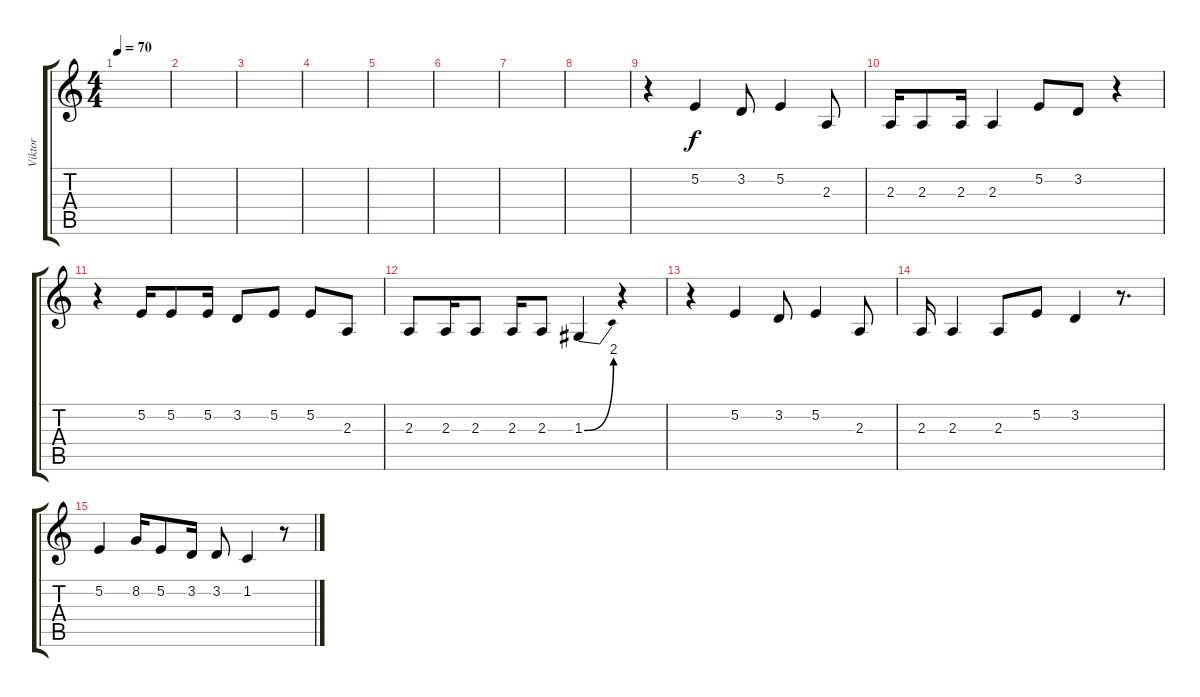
\track ("Viktor" "Viktor") {instrument flute}
\staff {score tabs}
\tuning (E4 B3 G3 D3 A2 E2) {hide}
\ts (4 4)
\tempo 70
\clef g2
\ks c
|
|
|
|
|
|
|
|
r.4 5.2.4 3.2.8 5.2.4 2.3.8 |
2.3.16 2.3.8 2.3.16 2.3.4 5.2.8 3.2.8 r.4 |
r.4 5.2.16 5.2.8 5.2.16 3.2.8 5.2.8 5.2.8 2.3.8 |
2.3.8 2.3.16 2.3.8 2.3.16 2.3.8 1.3{be (bend 0 0 60 8)}.4 r.4 |
r.4 5.2.4 3.2.8 5.2.4 2.3.8 |
2.3.16 2.3.4 2.3.8 5.2.8 3.2.4 r.8{d} |
5.2.4 8.2.16 5.2.8 3.2.16 3.2.8 1.2.4 r.8
